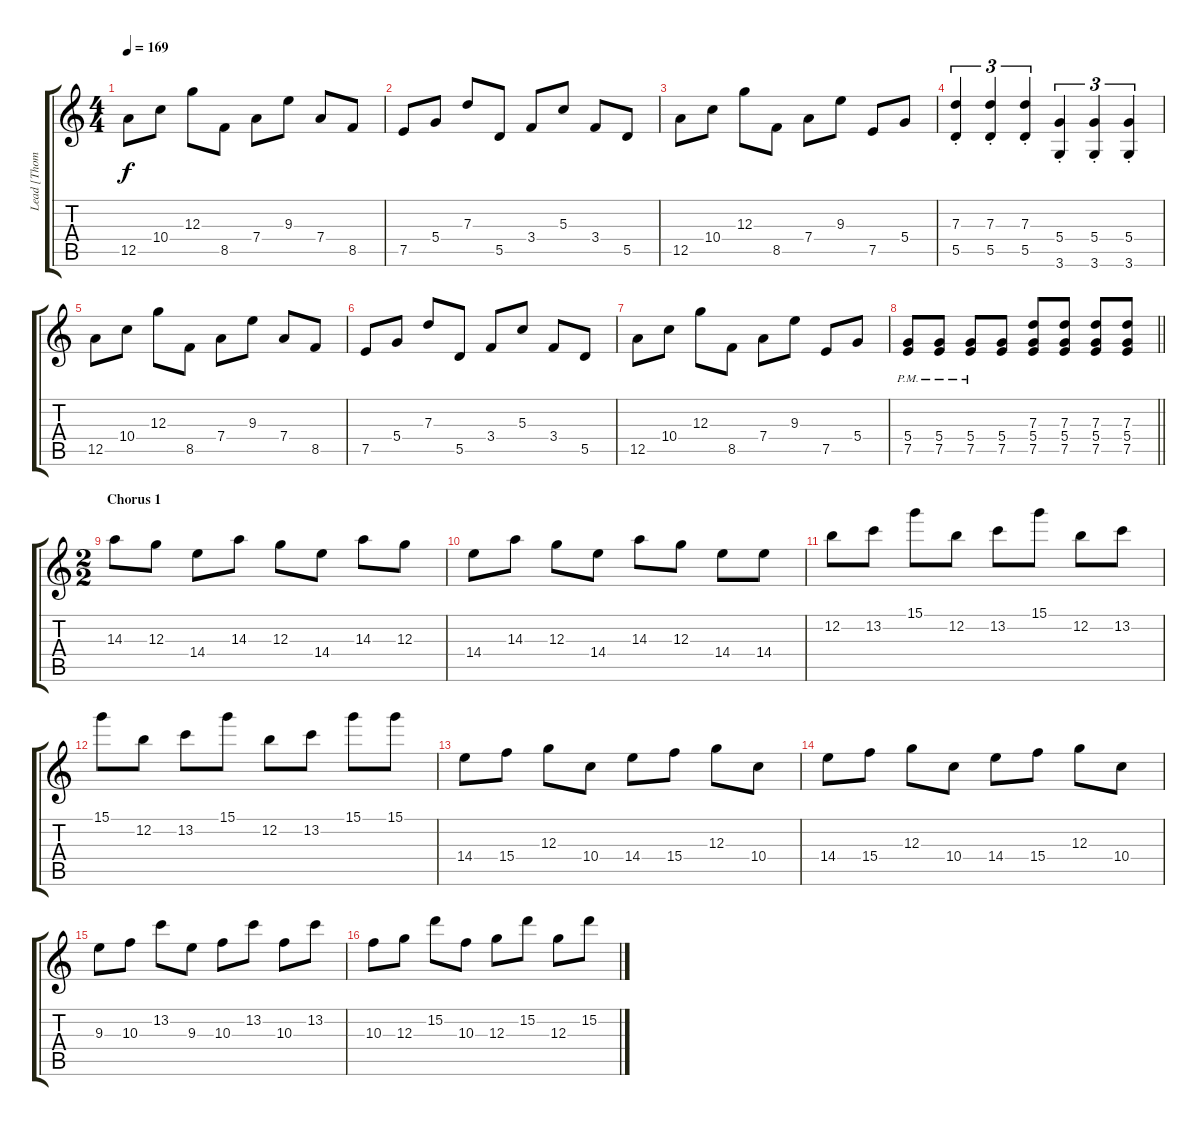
\track ("Lead [Thomas Erak]" "Lead [Thom") {instrument overdrivenguitar}
\staff {score tabs}
\tuning (E4 B3 G3 D3 A2 E2) {hide}
\ts (4 4)
\tempo 169
\clef g2
\ks c
12.5.8{dy f} 10.4.8 12.3.8 8.5.8 7.4.8 9.3.8 7.4.8 8.5.8 |
7.5.8 5.4.8 7.3.8 5.5.8 3.4.8 5.3.8 3.4.8 5.5.8 |
12.5.8 10.4.8 12.3.8 8.5.8 7.4.8 9.3.8 7.5.8 5.4.8 |
(7.3{st} 5.5{st}).4{tu (3 2)} (7.3{st} 5.5{st}).4{tu (3 2)} (7.3{st} 5.5{st}).4{tu (3 2)} (5.4{st} 3.6{st}).4{tu (3 2)} (5.4{st} 3.6{st}).4{tu (3 2)} (5.4{st} 3.6{st}).4{tu (3 2)} |
12.5.8 10.4.8 12.3.8 8.5.8 7.4.8 9.3.8 7.4.8 8.5.8 |
7.5.8 5.4.8 7.3.8 5.5.8 3.4.8 5.3.8 3.4.8 5.5.8 |
12.5.8 10.4.8 12.3.8 8.5.8 7.4.8 9.3.8 7.5.8 5.4.8 |
\barLineRight lightlight
(5.4{pm} 7.5{pm}).8 (5.4{pm} 7.5{pm}).8 (5.4{pm} 7.5{pm}).8 (5.4 7.5).8 (7.3 5.4 7.5).8 (7.3 5.4 7.5).8 (7.3 5.4 7.5).8 (7.3 5.4 7.5).8 |
\ts (2 2)
\section ("" "Chorus 1")
14.3.8 12.3.8 14.4.8 14.3.8 12.3.8 14.4.8 14.3.8 12.3.8 |
14.4.8 14.3.8 12.3.8 14.4.8 14.3.8 12.3.8 14.4.8 14.4.8 |
12.2.8 13.2.8 15.1.8 12.2.8 13.2.8 15.1.8 12.2.8 13.2.8 |
15.1.8 12.2.8 13.2.8 15.1.8 12.2.8 13.2.8 15.1.8 15.1.8 |
14.4.8 15.4.8 12.3.8 10.4.8 14.4.8 15.4.8 12.3.8 10.4.8 |
14.4.8 15.4.8 12.3.8 10.4.8 14.4.8 15.4.8 12.3.8 10.4.8 |
9.3.8 10.3.8 13.2.8 9.3.8 10.3.8 13.2.8 10.3.8 13.2.8 |
10.3.8 12.3.8 15.2.8 10.3.8 12.3.8 15.2.8 12.3.8 15.2.8
